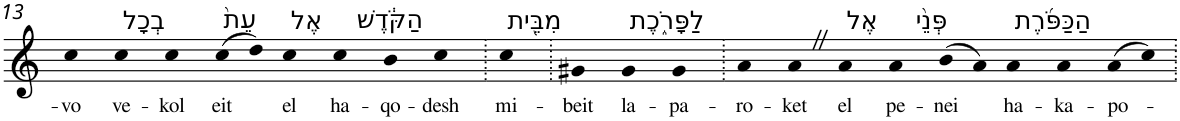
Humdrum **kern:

**kern	**text
*part1	*part1
*staff1	*staff1
*I"Piano	*
*I'Pno	*
!!LO:PB:g=z
*clefG2	*
*k[]	*
=13	=13
!	!LO:LY:b
4cc	-vo
!LO:TX:a:t=בְכָל	!
!	!LO:LY:b
4cc	ve-
!	!LO:LY:b
4cc	-kol
!LO:TX:a:t=עֵת֙	!
!	!LO:LY:b
(>8cc	eit
8dd)	.
!LO:TX:a:t=אֶל	!
!	!LO:LY:b
4cc	el
!LO:TX:a:t=הַקֹּ֔דֶשׁ	!
!	!LO:LY:b
4cc	ha-
!	!LO:LY:b
4b	-qo-
!	!LO:LY:b
4cc	-desh
=14.	=14.
!LO:TX:a:t=מִבֵּ֖ית	!
!	!LO:LY:b
4cc	mi-
=15.	=15.
!	!LO:LY:b
4g#X	-beit
!LO:TX:a:t=לַפָּרֹ֑כֶת	!
!	!LO:LY:b
4g#	la-
!	!LO:LY:b
4g#	-pa-
=16.	=16.
!	!LO:LY:b
4a	-ro-
!	!LO:LY:b
4aZ	-ket
!LO:TX:a:t=אֶל	!
!	!LO:LY:b
4a	el
!LO:TX:a:t=פְּנֵ֨י	!
!	!LO:LY:b
4a	pe-
!	!LO:LY:b
(>8b	-nei
8a)	.
!LO:TX:a:t=הַכַּפֹּ֜רֶת	!
!	!LO:LY:b
4a	ha-
!	!LO:LY:b
4a	-ka-
!	!LO:LY:b
(>8a	-po-
8cc)	.
=.	=.
*-	*-
